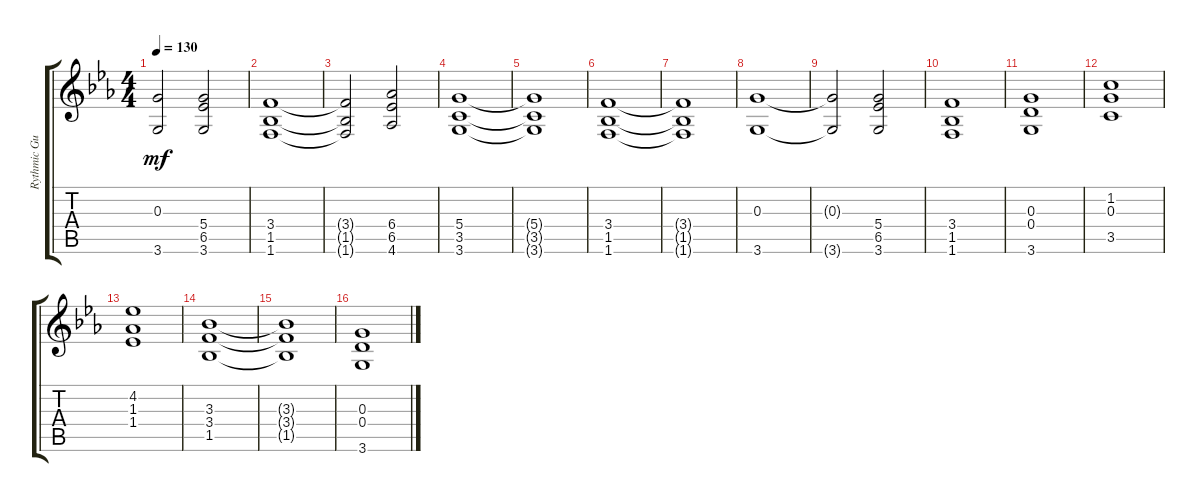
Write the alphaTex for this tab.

\track ("Rythmic Guitar : Open E" "Rythmic Gu") {instrument distortionguitar}
\staff {score tabs}
\tuning (E4 B3 G3 D3 A2 E2) {hide}
\ts (4 4)
\tempo 130
\clef g2
\ks cminor
(0.3{t} 3.6{t}).2{dy mf} (5.4 6.5 3.6).2 |
(3.4 1.5 1.6).1 |
(3.4{t} 1.5{t} 1.6{t}).2 (6.4 6.5 4.6).2 |
(5.4 3.5 3.6).1 |
(5.4{t} 3.5{t} 3.6{t}).1 |
(3.4 1.5 1.6).1 |
(3.4{t} 1.5{t} 1.6{t}).1 |
(0.3 3.6).1 |
(0.3{t} 3.6{t}).2 (5.4 6.5 3.6).2 |
(3.4 1.5 1.6).1 |
(0.3 0.4 3.6).1 |
(1.2 0.3 3.5).1 |
(4.2 1.3 1.4).1 |
(3.3 3.4 1.5).1 |
(3.3{t} 3.4{t} 1.5{t}).1 |
(0.3 0.4 3.6).1
